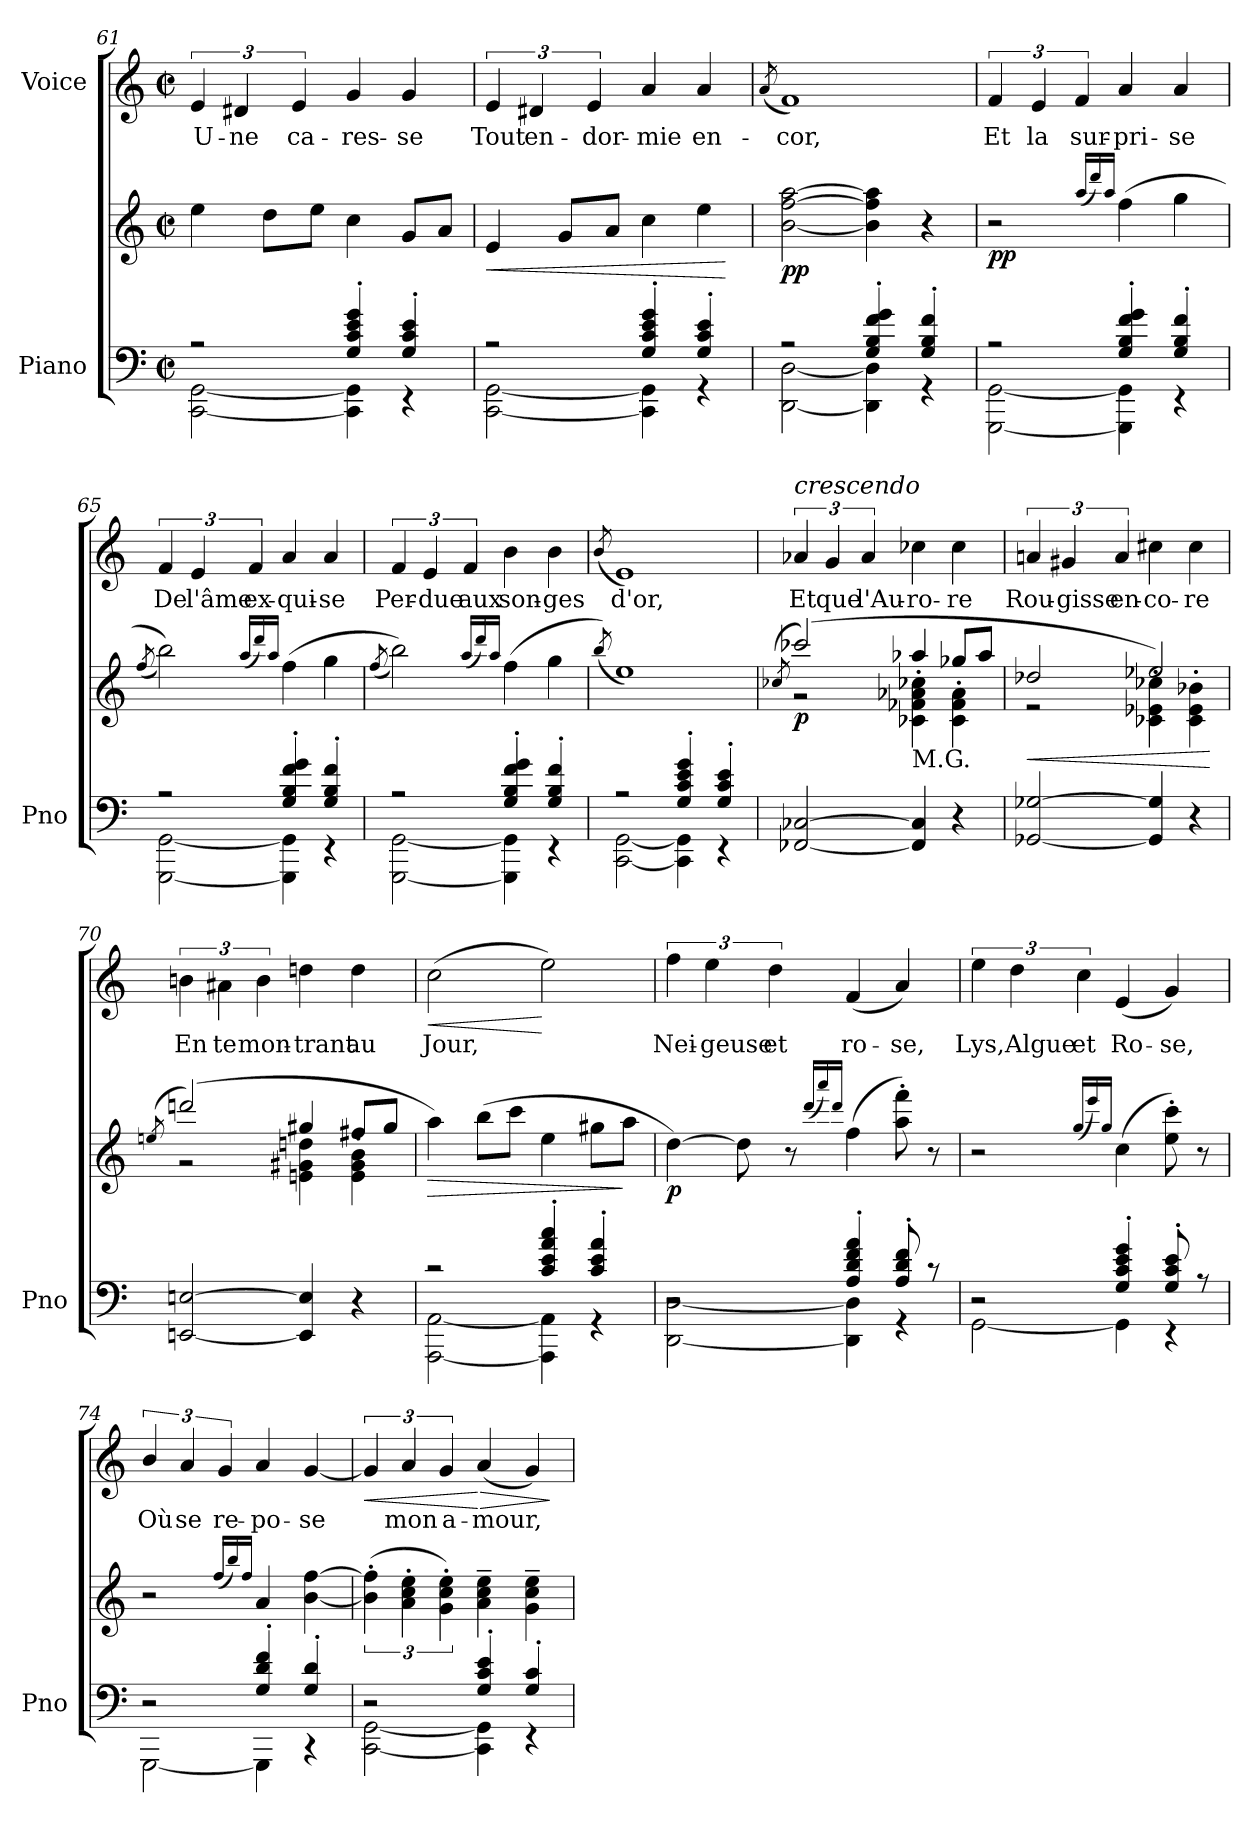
**kern	**kern	**dynam	**kern	**text	**dynam
*part2	*part2	*part2	*part1	*part1	*part1
*staff3	*staff2	*staff2/3	*staff1	*staff1	*staff1
*I"Piano	*	*	*I"Voice	*	*
*I'Pno	*	*	*	*	*
*clefF4	*clefG2	*	*clefG2	*	*
*k[]	*k[]	*	*k[]	*	*
*M2/2	*M2/2	*	*M2/2	*	*
*met(c|)	*met(c|)	*	*met(c|)	*	*
=61	=61	=61	=61	=61	=61
*^	*	*	*	*	*
2r	[2CC\ [2GG\	4ee\	.	6e/	U-	.
.	.	.	.	6d#X/	-ne	.
.	.	8dd\L	.	.	.	.
.	.	.	.	6e/	ca-	.
.	.	8ee\J	.	.	.	.
4G/' 4c/' 4e/' 4g/'	4CC\] 4GG\]	4cc\	.	4g/	-res-	.
4G/' 4c/' 4e/'	4r	8g/L	.	4g/	-se	.
.	.	8a/J	.	.	.	.
=62	=62	=62	=62	=62	=62	=62
!	!	!	!LO:HP:b	!	!	!
2r	[2CC\ [2GG\	4e/	<	6e/	Tout	.
.	.	.	.	6d#X/	en-	.
.	.	8g/L	.	.	.	.
.	.	.	.	6e/	-dor-	.
.	.	8a/J	.	.	.	.
4G/' 4c/' 4e/' 4g/'	4CC\] 4GG\]	4cc\	.	4a/	-mie	.
4G/' 4c/' 4e/'	4r	4ee\	.	4a/	en-	.
*v	*v	*	*	*	*	*
.	.	[	.	.	.
=63	=63	=63	=63	=63	=63
.	.	.	(8qa/	.	.
*^	*	*	*	*	*
!	!	!	!LO:DY:b	!	!	!
2r	[2DD\ [2D\	[2b\ [2ff\ [2aa\	pp	1f)	cor,	.
4G/' 4B/' 4f/' 4g/'	4DD\] 4D\]	4b\] 4ff\] 4aa\]	.	.	.	.
4G/' 4B/' 4f/'	4r	4r	.	.	.	.
=64	=64	=64	=64	=64	=64	=64
!	!	!	!LO:DY:b	!	!	!
2r	[2GGG\ [2GG\	2r	pp	6f/	Et	.
.	.	.	.	6e/	la	.
.	.	.	.	6f/	sur-	.
.	.	(16qaa/LL	.	.	.	.
.	.	16qddd/)	.	.	.	.
.	.	16qaa/JJ	.	.	.	.
4G/' 4B/' 4f/' 4g/'	4GGG\] 4GG\]	(4ff\	.	4a/	-pri-	.
4G/' 4B/' 4f/'	4r	4gg\	.	4a/	-se	.
=65	=65	=65	=65	=65	=65	=65
.	.	(8qff/	.	.	.	.
2r	[2GGG\ [2GG\	2bb\))	.	6f/	De	.
.	.	.	.	6e/	l'âme	.
.	.	.	.	6f/	ex-	.
.	.	(16qaa/LL	.	.	.	.
.	.	16qddd/)	.	.	.	.
.	.	16qaa/JJ	.	.	.	.
4G/' 4B/' 4f/' 4g/'	4GGG\] 4GG\]	(>4ff\	.	4a/	-qui-	.
4G/' 4B/' 4f/'	4r	4gg\	.	4a/	-se	.
=66	=66	=66	=66	=66	=66	=66
.	.	(8qff/	.	.	.	.
2r	[2GGG\ [2GG\	2bb\))	.	6f/	Per-	.
.	.	.	.	6e/	-due	.
.	.	.	.	6f/	aux	.
.	.	(16qaa/LL	.	.	.	.
.	.	16qddd/)	.	.	.	.
.	.	16qaa/JJ	.	.	.	.
4G/' 4B/' 4f/' 4g/'	4GGG\] 4GG\]	(>4ff\	.	4b\	son-	.
4G/' 4B/' 4f/'	4r	4gg\	.	4b\	-ges	.
=67	=67	=67	=67	=67	=67	=67
.	.	(8qbb/)	.	(8qb/	.	.
2r	[2CC\ [2GG\	1ee)	.	1e)	d'or,	.
4G/' 4c/' 4e/' 4g/'	4CC\] 4GG\]	.	.	.	.	.
4G/' 4c/' 4e/'	4r	.	.	.	.	.
*v	*v	*	*	*	*	*
=68	=68	=68	=68	=68	=68
.	(8qcc-X/	.	.	.	.
*	*^	*	*	*	*
*	*	*^	*	*	*	*
!	!	!	!	!	!LO:TX:a:i:t=crescendo	!	!
!	!	!	!	!LO:DY:b	!	!	!
[2FF-X/ [2C-X/	(2ccc-X/)	2r	2ryy	p	6a-X/	Et	.
.	.	.	.	.	6g/	que	.
.	.	.	.	.	6a-/	l'Au-	.
!	!LO:TX:b:t=M.G.	!	!	!	!	!	!
4FF-/] 4C-/]	4aa-X/	4ryy	4c-X\' 4f-X\' 4a-X\' 4cc-X\'	.	4cc-X\	-ro-	.
4r	8gg-X/L	4ryy	4c-\' 4f-\' 4a-\'	.	4cc-\	-re	.
.	8aa-/J	.	.	.	.	.	.
=69	=69	=69	=69	=69	=69	=69	=69
!	!	!	!	!LO:HP:b	!	!	!
[2GG-X/ [2G-X/	2dd-X/	2r	2ryy	<	6an/	Rou-	.
.	.	.	.	.	6g#X/	-gisse	.
.	.	.	.	.	6a/	en-	.
4GG-/] 4G-/]	2ee-X/)	4ryy	4c-X\' 4e-X\' 4cc-X\'	.	4cc#X\	-co-	.
4r	.	4ryy	4c-\' 4e-\' 4b-X\'	.	4cc#\	-re	.
*	*v	*v	*v	*	*	*	*
.	.	[	.	.	.
=70	=70	=70	=70	=70	=70
.	(8qeen/	.	.	.	.
*	*^	*	*	*	*
*	*	*^	*	*	*	*
!	!	!	!	!LO:DY:b	!	!	!
!	!	!	!	!LO:DY:n=1:b	!	!	!
[2EEn/ [2En/	(>2dddn/)	2r	2ryy	other-dynamics f	6bn\	En	.
.	.	.	.	.	6a#X\	te	.
.	.	.	.	.	6b\	mon-	.
4EE/] 4E/]	4gg#X/	4ryy	4en\' 4g#X\' 4ddn\'	.	4ddn\	-trant	.
4r	8ff#X/L	4ryy	4e\' 4g#\' 4b\'	.	4dd\	au	.
.	8gg#/J	.	.	.	.	.	.
*	*v	*v	*v	*	*	*	*
=71	=71	=71	=71	=71	=71
*^	*	*	*	*	*
!	!	!	!LO:HP:b	!	!	!LO:HP:b
2r	[2AAA\ [2AA\	4aa\)	>	(2cc\	Jour,	<
.	.	(8bb\L	.	.	.	.
.	.	8ccc\J	.	.	.	.
4c/' 4e/' 4a/' 4cc/'	4AAA\] 4AA\]	4ee\	.	2ee\)	.	[
4c/' 4e/' 4a/'	4r	8gg#X\L	.	.	.	.
.	.	8aa\J	]	.	.	.
=72	=72	=72	=72	=72	=72	=72
*	*^	*	*	*	*	*
!	!	!	!	!LO:DY:b	!	!	!
2r	[2DD\ [2D\	2r	[4dd\)	p	6ff\	Nei-	.
.	.	.	.	.	6ee\	-geuse	.
.	.	.	8dd\]	.	.	.	.
.	.	.	.	.	6dd\	et	.
.	.	.	8r	.	.	.	.
.	.	.	(16qddd/LL	.	.	.	.
.	.	.	16qaaa/)	.	.	.	.
.	.	.	16qddd/JJ	.	.	.	.
4A/' 4d/' 4f/' 4a/'	4DD\] 4D\]	2ryy	(>4ff\	.	(4f/	ro-	.
8A/' 8d/' 8f/'	4r	.	8aa\' 8fff\')	.	4a/)	-se,	.
8r	.	.	8r	.	.	.	.
=73	=73	=73	=73	=73	=73	=73	=73
2r	[2GG\	2r	2r	.	6ee\	Lys,	.
.	.	.	.	.	6dd\	Algue	.
.	.	.	.	.	6cc\	et	.
.	.	.	(16qgg/LL	.	.	.	.
.	.	.	16qeee/)	.	.	.	.
.	.	.	16qgg/JJ	.	.	.	.
4G/' 4c/' 4e/' 4g/'	4GG\]	2ryy	(4cc\	.	(4e/	Ro-	.
8G/' 8c/' 8e/'	4r	.	8ee\' 8ccc\')	.	4g/)	-se,	.
8r	.	.	8r	.	.	.	.
=74	=74	=74	=74	=74	=74	=74	=74
2r	[2GGG\	2r	2r	.	6b/	Où	.
.	.	.	.	.	6a/	se	.
.	.	.	.	.	6g/	re-	.
.	.	.	(16qff/LL	.	.	.	.
.	.	.	16qbb/)	.	.	.	.
.	.	.	16qff/JJ	.	.	.	.
4G/' 4d/' 4f/'	4GGG\]	2ryy	4a/	.	4a/	-po-	.
4G/' 4d/'	4r	.	[4b\ [4ff\	.	[4g/	-se	.
=75	=75	=75	=75	=75	=75	=75	=75
!	!	!	!	!	!	!	!LO:HP:b
2r	[2CC\ [2GG\	2r	(>6b\]' 6ff\]'	.	6g/]	.	<
.	.	.	6a\' 6cc\' 6ee\'	.	6a/	mon	.
.	.	.	6g\' 6cc\' 6ee\')	.	6g/	a-	.
!	!	!	!	!	!	!	!LO:HP:n=1:b
4G/' 4c/' 4e/'	4CC\] 4GG\]	2ryy	4a\~ 4cc\~ 4ee\~	.	(4a/	-mour,	[ >
4G/' 4c/'	4r	.	4g\~ 4cc\~ 4ee\~	.	4g/)	.	.
*v	*v	*v	*	*	*	*	*
.	.	.	.	.	]
=	=	=	=	=	=
*-	*-	*-	*-	*-	*-
